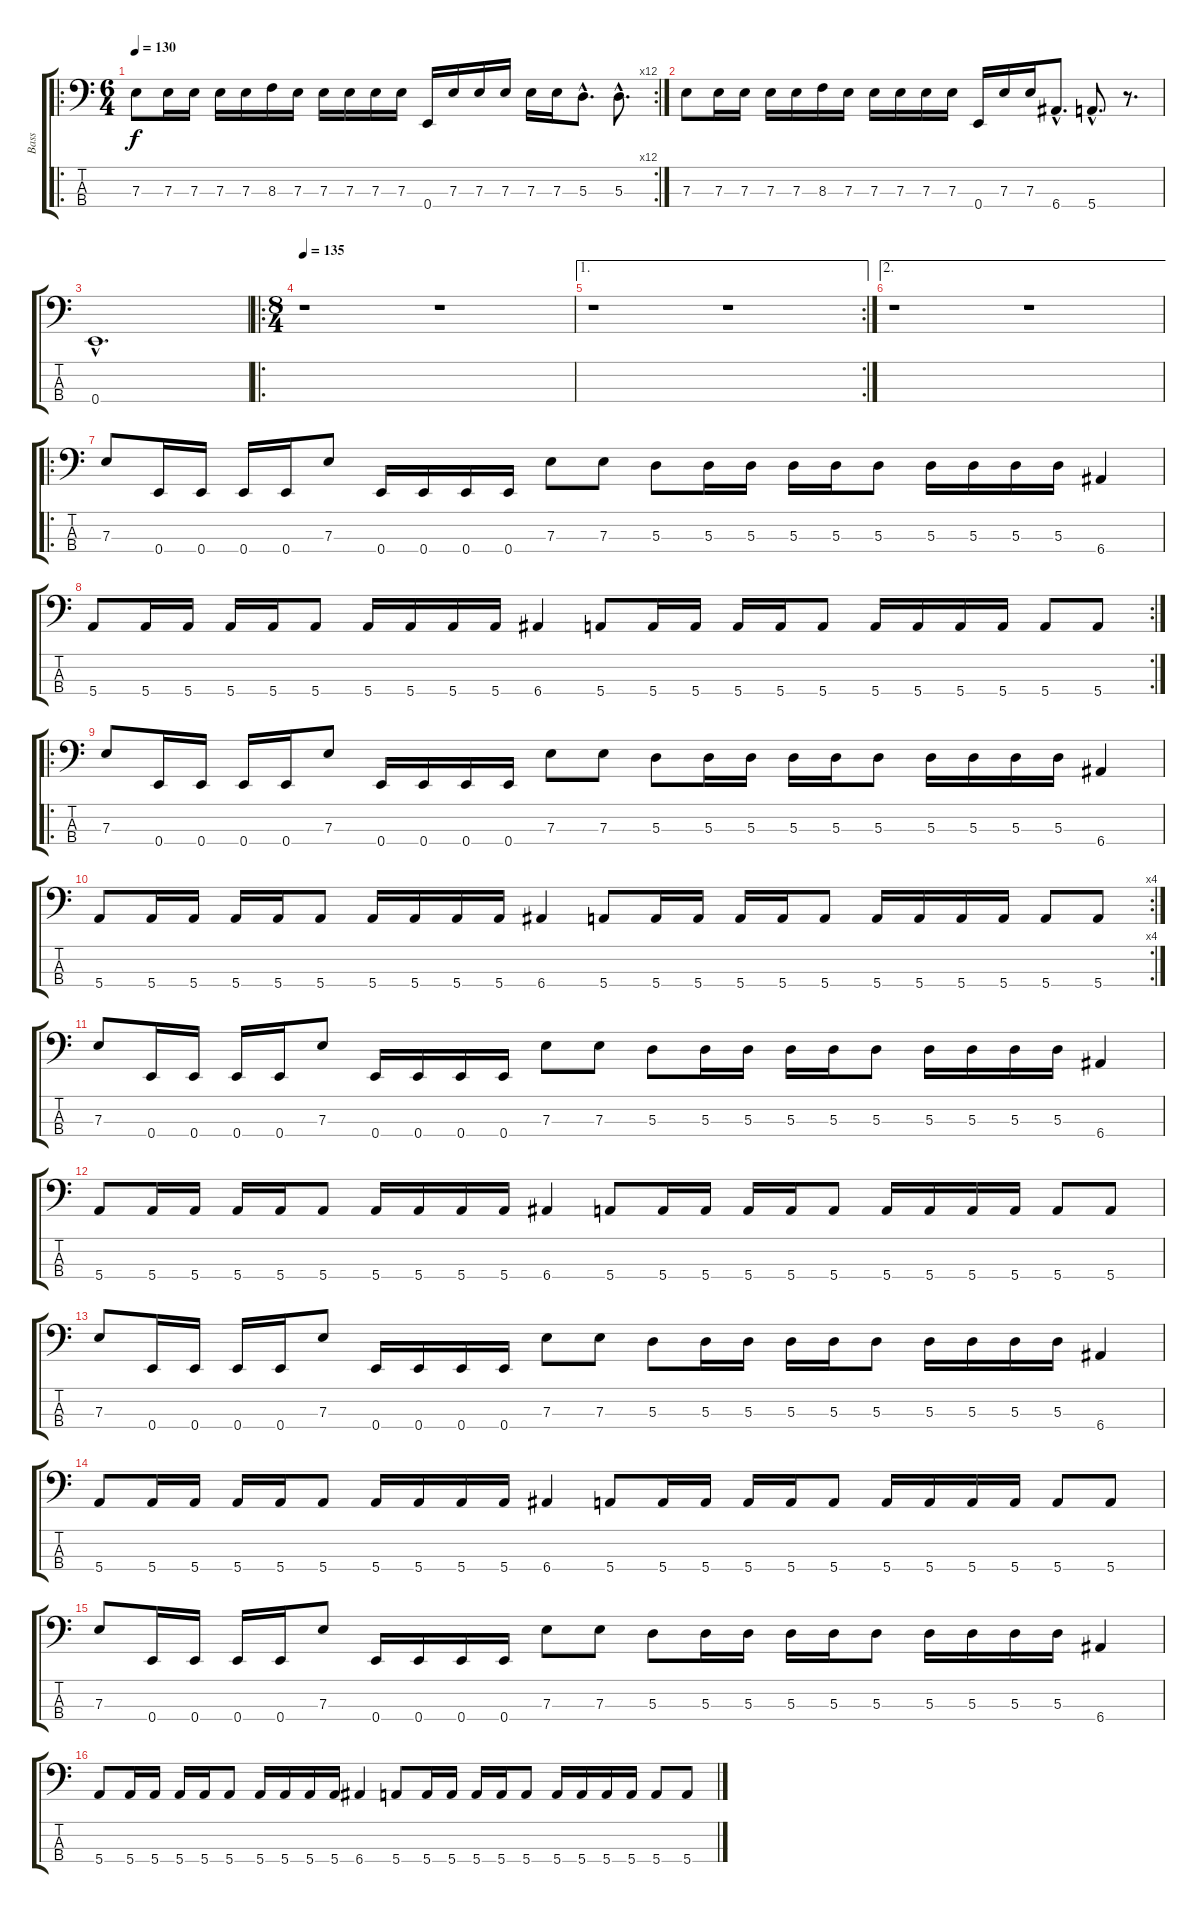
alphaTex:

\track ("Bass" "Bass") {instrument electricbassfinger}
\staff {score tabs}
\tuning (G2 D2 A1 E1) {hide}
\ro
\rc 12
\ts (6 4)
\tempo 130
\clef f4
\ks c
7.3.8{dy f} 7.3.16 7.3.16 7.3.16 7.3.16 8.3.16 7.3.16 7.3.16 7.3.16 7.3.16 7.3.16 0.4.16 7.3.16 7.3.16 7.3.16 7.3.16 7.3.16 5.3{hac}.8{d} 5.3{hac}.8{d} |
7.3.8 7.3.16 7.3.16 7.3.16 7.3.16 8.3.16 7.3.16 7.3.16 7.3.16 7.3.16 7.3.16 0.4.16 7.3.16 7.3.16 6.4{hac}.8{d} 5.4{hac}.8{d} r.8{d} |
0.4{hac}.1{d volume 7} |
\ro
\ts (8 4)
\tempo 135
r.1 r.1 |
\ae 1
\rc 2
r.1 r.1 |
\ae 2
r.1 r.1 |
\ro
7.3.8 0.4.16 0.4.16 0.4.16 0.4.16 7.3.8 0.4.16 0.4.16 0.4.16 0.4.16 7.3.8 7.3.8 5.3.8 5.3.16 5.3.16 5.3.16 5.3.16 5.3.8 5.3.16 5.3.16 5.3.16 5.3.16 6.4.4 |
\rc 2
5.4.8 5.4.16 5.4.16 5.4.16 5.4.16 5.4.8 5.4.16 5.4.16 5.4.16 5.4.16 6.4.4 5.4.8 5.4.16 5.4.16 5.4.16 5.4.16 5.4.8 5.4.16 5.4.16 5.4.16 5.4.16 5.4.8 5.4.8 |
\ro
7.3.8 0.4.16 0.4.16 0.4.16 0.4.16 7.3.8 0.4.16 0.4.16 0.4.16 0.4.16 7.3.8 7.3.8 5.3.8 5.3.16 5.3.16 5.3.16 5.3.16 5.3.8 5.3.16 5.3.16 5.3.16 5.3.16 6.4.4 |
\rc 4
5.4.8 5.4.16 5.4.16 5.4.16 5.4.16 5.4.8 5.4.16 5.4.16 5.4.16 5.4.16 6.4.4 5.4.8 5.4.16 5.4.16 5.4.16 5.4.16 5.4.8 5.4.16 5.4.16 5.4.16 5.4.16 5.4.8 5.4.8 |
7.3.8 0.4.16 0.4.16 0.4.16 0.4.16 7.3.8 0.4.16 0.4.16 0.4.16 0.4.16 7.3.8 7.3.8 5.3.8 5.3.16 5.3.16 5.3.16 5.3.16 5.3.8 5.3.16 5.3.16 5.3.16 5.3.16 6.4.4 |
5.4.8 5.4.16 5.4.16 5.4.16 5.4.16 5.4.8 5.4.16 5.4.16 5.4.16 5.4.16 6.4.4 5.4.8 5.4.16 5.4.16 5.4.16 5.4.16 5.4.8 5.4.16 5.4.16 5.4.16 5.4.16 5.4.8 5.4.8 |
7.3.8 0.4.16 0.4.16 0.4.16 0.4.16 7.3.8 0.4.16 0.4.16 0.4.16 0.4.16 7.3.8 7.3.8 5.3.8 5.3.16 5.3.16 5.3.16 5.3.16 5.3.8 5.3.16 5.3.16 5.3.16 5.3.16 6.4.4 |
5.4.8 5.4.16 5.4.16 5.4.16 5.4.16 5.4.8 5.4.16 5.4.16 5.4.16 5.4.16 6.4.4 5.4.8 5.4.16 5.4.16 5.4.16 5.4.16 5.4.8 5.4.16 5.4.16 5.4.16 5.4.16 5.4.8 5.4.8 |
7.3.8 0.4.16 0.4.16 0.4.16 0.4.16 7.3.8 0.4.16 0.4.16 0.4.16 0.4.16 7.3.8 7.3.8 5.3.8 5.3.16 5.3.16 5.3.16 5.3.16 5.3.8 5.3.16 5.3.16 5.3.16 5.3.16 6.4.4 |
5.4.8 5.4.16 5.4.16 5.4.16 5.4.16 5.4.8 5.4.16 5.4.16 5.4.16 5.4.16 6.4.4 5.4.8 5.4.16 5.4.16 5.4.16 5.4.16 5.4.8 5.4.16 5.4.16 5.4.16 5.4.16 5.4.8 5.4.8
